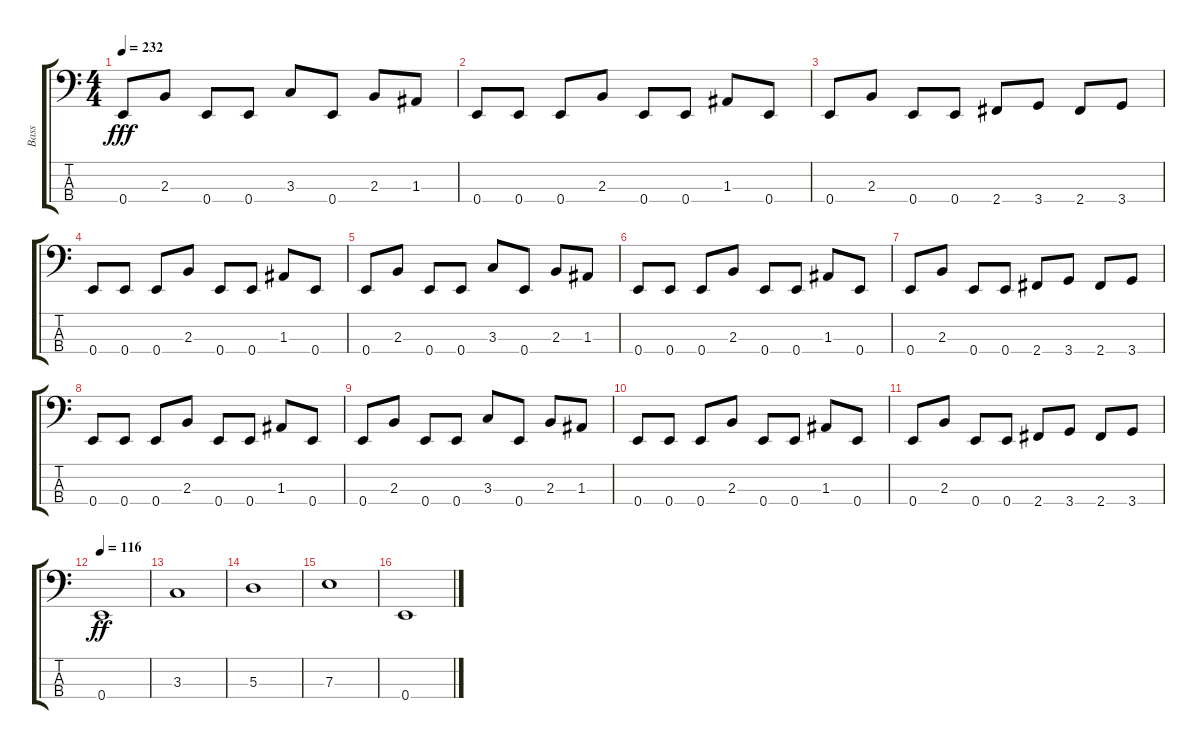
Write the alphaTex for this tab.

\track ("Bass" "Bass") {instrument electricbassfinger}
\staff {score tabs}
\tuning (G2 D2 A1 E1) {hide}
\ts (4 4)
\tempo 232
\clef f4
\ks c
0.4.8{dy fff} 2.3.8 0.4.8 0.4.8 3.3.8 0.4.8 2.3.8 1.3.8 |
0.4.8 0.4.8 0.4.8 2.3.8 0.4.8 0.4.8 1.3.8 0.4.8 |
0.4.8 2.3.8 0.4.8 0.4.8 2.4.8 3.4.8 2.4.8 3.4.8 |
0.4.8 0.4.8 0.4.8 2.3.8 0.4.8 0.4.8 1.3.8 0.4.8 |
0.4.8 2.3.8 0.4.8 0.4.8 3.3.8 0.4.8 2.3.8 1.3.8 |
0.4.8 0.4.8 0.4.8 2.3.8 0.4.8 0.4.8 1.3.8 0.4.8 |
0.4.8 2.3.8 0.4.8 0.4.8 2.4.8 3.4.8 2.4.8 3.4.8 |
0.4.8 0.4.8 0.4.8 2.3.8 0.4.8 0.4.8 1.3.8 0.4.8 |
0.4.8 2.3.8 0.4.8 0.4.8 3.3.8 0.4.8 2.3.8 1.3.8 |
0.4.8 0.4.8 0.4.8 2.3.8 0.4.8 0.4.8 1.3.8 0.4.8 |
0.4.8 2.3.8 0.4.8 0.4.8 2.4.8 3.4.8 2.4.8 3.4.8 |
\tempo 116
0.4.1{dy ff} |
3.3.1 |
5.3.1 |
7.3.1 |
0.4.1
